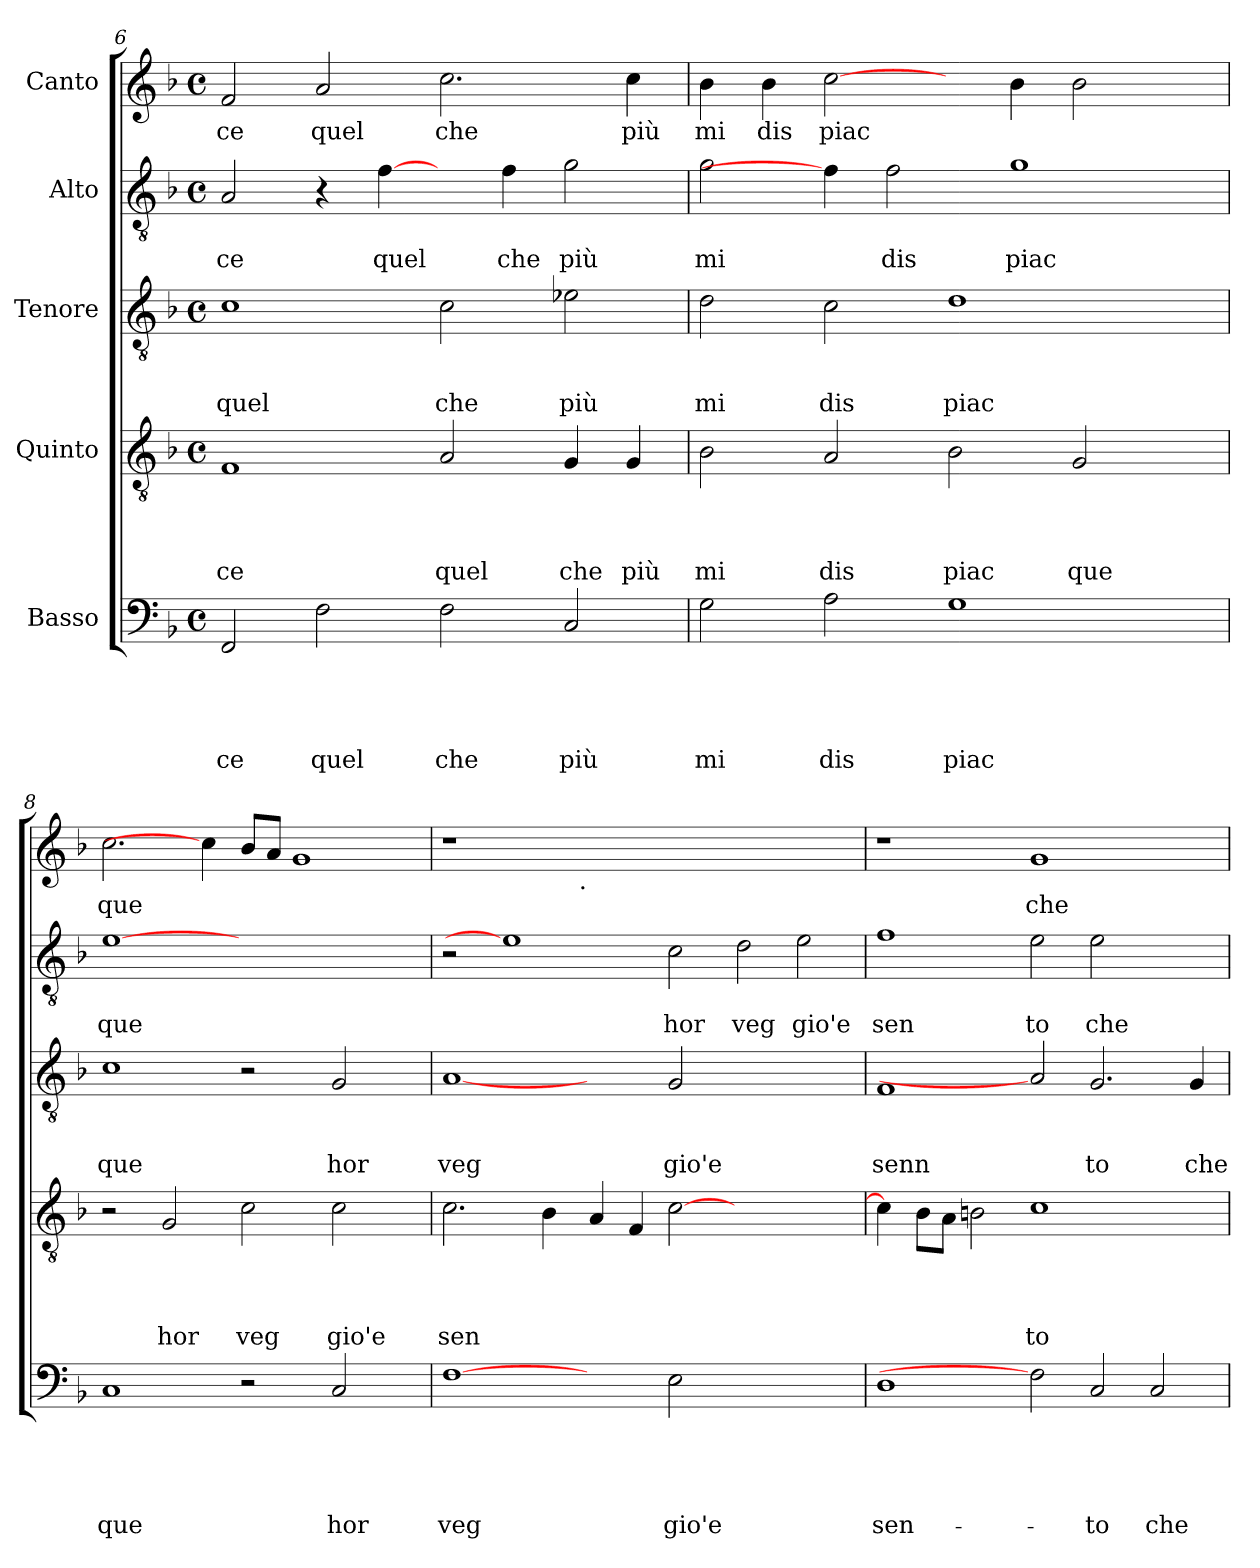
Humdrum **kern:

**kern	**text	**text	**text	**text	**text	**kern	**text	**text	**text	**text	**kern	**text	**text	**text	**kern	**text	**text	**kern	**text
*part5	*part5	*part5	*part5	*part5	*part5	*part4	*part4	*part4	*part4	*part4	*part3	*part3	*part3	*part3	*part2	*part2	*part2	*part1	*part1
*staff5	*staff5	*staff5	*staff5	*staff5	*staff5	*staff4	*staff4	*staff4	*staff4	*staff4	*staff3	*staff3	*staff3	*staff3	*staff2	*staff2	*staff2	*staff1	*staff1
*I"Basso	*	*	*	*	*	*I"Quinto	*	*	*	*	*I"Tenore	*	*	*	*I"Alto	*	*	*I"Canto	*
*clefF4	*	*	*	*	*	*clefGv2	*	*	*	*	*clefGv2	*	*	*	*clefGv2	*	*	*clefG2	*
*k[b-]	*	*	*	*	*	*k[b-]	*	*	*	*	*k[b-]	*	*	*	*k[b-]	*	*	*k[b-]	*
*F:	*	*	*	*	*	*F:	*	*	*	*	*F:	*	*	*	*F:	*	*	*F:	*
*M4/4	*	*	*	*	*	*M4/4	*	*	*	*	*M4/4	*	*	*	*M4/4	*	*	*M4/4	*
*met(c)	*	*	*	*	*	*met(c)	*	*	*	*	*met(c)	*	*	*	*met(c)	*	*	*met(c)	*
=6	=6	=6	=6	=6	=6	=6	=6	=6	=6	=6	=6	=6	=6	=6	=6	=6	=6	=6	=6
!	!	!	!	!	!LO:LY:b	!	!	!	!	!LO:LY:b	!	!	!	!LO:LY:b	!	!	!LO:LY:b	!	!LO:LY:b
2FF/	.	.	.	.	ce	1F	.	.	.	ce	1c	.	.	quel	2A/	.	ce	2f/	ce
!	!	!	!	!	!LO:LY:b	!	!	!	!	!	!	!	!	!	!	!	!	!	!LO:LY:b
2F\	.	.	.	.	quel	.	.	.	.	.	.	.	.	.	4r	.	.	2a/	quel
!	!	!	!	!	!	!	!	!	!	!	!	!	!	!	!	!	!LO:LY:b	!	!
.	.	.	.	.	.	.	.	.	.	.	.	.	.	.	[4f\	.	quel	.	.
!	!	!	!	!	!LO:LY:b	!	!	!	!	!LO:LY:b	!	!	!	!LO:LY:b	!	!	!	!	!LO:LY:b
2F\	.	.	.	.	che	2A/	.	.	.	quel	2c\	.	.	che	4ryy	.	.	2.cc\	che
!	!	!	!	!	!	!	!	!	!	!	!	!	!	!	!	!	!LO:LY:b	!	!
.	.	.	.	.	.	.	.	.	.	.	.	.	.	.	4f\	.	che	.	.
!	!	!	!	!	!LO:LY:b	!	!	!	!	!LO:LY:b	!	!	!	!LO:LY:b	!	!	!LO:LY:b	!	!
2C/	.	.	.	.	più	4G/	.	.	.	che	2e-X\	.	.	più	2g\	.	più	.	.
!	!	!	!	!	!	!	!	!	!	!LO:LY:b	!	!	!	!	!	!	!	!	!LO:LY:b
.	.	.	.	.	.	4G/	.	.	.	più	.	.	.	.	.	.	.	4cc\	più
=7	=7	=7	=7	=7	=7	=7	=7	=7	=7	=7	=7	=7	=7	=7	=7	=7	=7	=7	=7
!	!	!	!	!	!LO:LY:b	!	!	!	!	!LO:LY:b	!	!	!	!LO:LY:b	!	!	!LO:LY:b	!	!LO:LY:b
2G\	.	.	.	.	mi	2B-\	.	.	.	mi	2d\	.	.	mi	2g\	.	mi	4b-\	mi
!	!	!	!	!	!	!	!	!	!	!	!	!	!	!	!	!	!	!	!LO:LY:b
.	.	.	.	.	.	.	.	.	.	.	.	.	.	.	.	.	.	4b-\	dis
!	!	!	!	!	!LO:LY:b	!	!	!	!	!LO:LY:b	!	!	!	!LO:LY:b	!	!	!	!	!LO:LY:b
2A\	.	.	.	.	dis	2A/	.	.	.	dis	2c\	.	.	dis	4f\]	.	.	[2cc\	piac
!	!	!	!	!	!	!	!	!	!	!	!	!	!	!	!	!	!LO:LY:b	!	!
.	.	.	.	.	.	.	.	.	.	.	.	.	.	.	2f\	.	dis	.	.
!	!	!	!	!	!LO:LY:b	!	!	!	!	!LO:LY:b	!	!	!	!LO:LY:b	!	!	!	!	!
1G	.	.	.	.	piac	2B-\	.	.	.	piac	1d	.	.	piac	.	.	.	4ryy	.
!	!	!	!	!	!	!	!	!	!	!	!	!	!	!	!	!	!LO:LY:b	!	!
.	.	.	.	.	.	.	.	.	.	.	.	.	.	.	1g	.	piac	4b-\	.
!	!	!	!	!	!	!	!	!	!	!LO:LY:b	!	!	!	!	!	!	!	!	!
.	.	.	.	.	.	2G/	.	.	.	que	.	.	.	.	.	.	.	2b-\	.
4ryy	.	.	.	.	.	4ryy	.	.	.	.	4ryy	.	.	.	.	.	.	4ryy	.
=8	=8	=8	=8	=8	=8	=8	=8	=8	=8	=8	=8	=8	=8	=8	=8	=8	=8	=8	=8
!	!	!	!	!	!LO:LY:b	!	!	!	!	!	!	!	!	!LO:LY:b	!	!	!LO:LY:b	!	!LO:LY:b
1C	.	.	.	.	que	2r	.	.	.	.	1c	.	.	que	[1e	.	que	2.cc\	que
!	!	!	!	!	!	!	!	!	!	!LO:LY:b	!	!	!	!	!	!	!	!	!
.	.	.	.	.	.	2G/	.	.	.	hor	.	.	.	.	.	.	.	.	.
.	.	.	.	.	.	.	.	.	.	.	.	.	.	.	.	.	.	4cc\]	.
!	!	!	!	!	!	!	!	!	!	!LO:LY:b	!	!	!	!	!	!	!	!	!
2r	.	.	.	.	.	2c\	.	.	.	veg	2r	.	.	.	1ryy	.	.	8b-/L	.
.	.	.	.	.	.	.	.	.	.	.	.	.	.	.	.	.	.	8a/J	.
.	.	.	.	.	.	.	.	.	.	.	.	.	.	.	.	.	.	1g	.
!	!	!	!	!	!LO:LY:b	!	!	!	!	!LO:LY:b	!	!	!	!LO:LY:b	!	!	!	!	!
2C/	.	.	.	.	hor	2c\	.	.	.	gio'e	2G/	.	.	hor	.	.	.	.	.
4ryy	.	.	.	.	.	4ryy	.	.	.	.	4ryy	.	.	.	4ryy	.	.	.	.
=9	=9	=9	=9	=9	=9	=9	=9	=9	=9	=9	=9	=9	=9	=9	=9	=9	=9	=9	=9
!	!	!	!	!	!LO:LY:b	!	!	!	!	!LO:LY:b	!	!	!	!LO:LY:b	!	!	!	!	!
*	*	*	*	*	*	*	*	*	*	*	*	*	*	*	*	*	*	*^	*
[1F	.	.	.	.	veg	2.c\	.	.	.	sen	[1A	.	.	veg	2r	.	.	1r	2ryy	.
.	.	.	.	.	.	.	.	.	.	.	.	.	.	.	1e]	.	.	.	4...ryy	.
.	.	.	.	.	.	4B-\	.	.	.	.	.	.	.	.	.	.	.	.	.	.
!	!	!	!	!	!	!	!	!	!	!	!	!	!	!	!	!	!	!	!LO:TX:b:t=.	!
.	.	.	.	.	.	.	.	.	.	.	.	.	.	.	.	.	.	.	1ryy	.
2ryy	.	.	.	.	.	4A/	.	.	.	.	2ryy	.	.	.	.	.	.	0ryy	.	.
.	.	.	.	.	.	4F/	.	.	.	.	.	.	.	.	.	.	.	.	.	.
!	!	!	!	!	!LO:LY:b	!	!	!	!	!	!	!	!	!LO:LY:b	!	!	!LO:LY:b	!	!	!
2E\	.	.	.	.	gio'e	[<2c\	.	.	.	.	2G/	.	.	gio'e	2c\	.	hor	.	.	.
.	.	.	.	.	.	.	.	.	.	.	.	.	.	.	.	.	.	.	1ryy	.
!	!	!	!	!	!	!	!	!	!	!	!	!	!	!	!	!	!LO:LY:b	!	!	!
1ryy	.	.	.	.	.	1ryy	.	.	.	.	1ryy	.	.	.	2d\	.	veg	.	.	.
!	!	!	!	!	!	!	!	!	!	!	!	!	!	!	!	!	!LO:LY:b	!	!	!
.	.	.	.	.	.	.	.	.	.	.	.	.	.	.	2e\	.	gio'e	.	.	.
.	.	.	.	.	.	.	.	.	.	.	.	.	.	.	.	.	.	.	32ryy	.
!!LO:LB:g=z
=10	=10	=10	=10	=10	=10	=10	=10	=10	=10	=10	=10	=10	=10	=10	=10	=10	=10	=10	=10	=10
!	!	!	!	!	!LO:LY:b	!	!	!	!	!	!	!	!	!LO:LY:b	!	!	!LO:LY:b	!	!	!
*	*	*	*	*	*	*	*	*	*	*	*	*	*	*	*	*	*	*v	*v	*
1D	.	.	.	.	sen-	4c\]	.	.	.	.	1F	.	.	senn	1f	.	sen	1r	.
.	.	.	.	.	.	8B-\L	.	.	.	.	.	.	.	.	.	.	.	.	.
.	.	.	.	.	.	8A\J	.	.	.	.	.	.	.	.	.	.	.	.	.
.	.	.	.	.	.	2Bn\	.	.	.	.	.	.	.	.	.	.	.	.	.
!	!	!	!	!	!	!	!	!	!	!LO:LY:b	!	!	!	!	!	!	!LO:LY:b	!	!LO:LY:b
2F]	.	.	.	.	.	1c	.	.	.	to	2A]	.	.	.	2e\	.	to	1g	che
!	!	!	!	!	!LO:LY:b	!	!	!	!	!	!	!	!	!LO:LY:b	!	!	!LO:LY:b	!	!
2C/	.	.	.	.	-to	.	.	.	.	.	2.G/	.	.	to	2e\	.	che	.	.
!	!	!	!	!	!LO:LY:b	!	!	!	!	!	!	!	!	!	!	!	!	!	!
2C/	.	.	.	.	che	2ryy	.	.	.	.	.	.	.	.	2ryy	.	.	2ryy	.
!	!	!	!	!	!	!	!	!	!	!	!	!	!	!LO:LY:b	!	!	!	!	!
.	.	.	.	.	.	.	.	.	.	.	4G/	.	.	che	.	.	.	.	.
=	=	=	=	=	=	=	=	=	=	=	=	=	=	=	=	=	=	=	=
*-	*-	*-	*-	*-	*-	*-	*-	*-	*-	*-	*-	*-	*-	*-	*-	*-	*-	*-	*-
